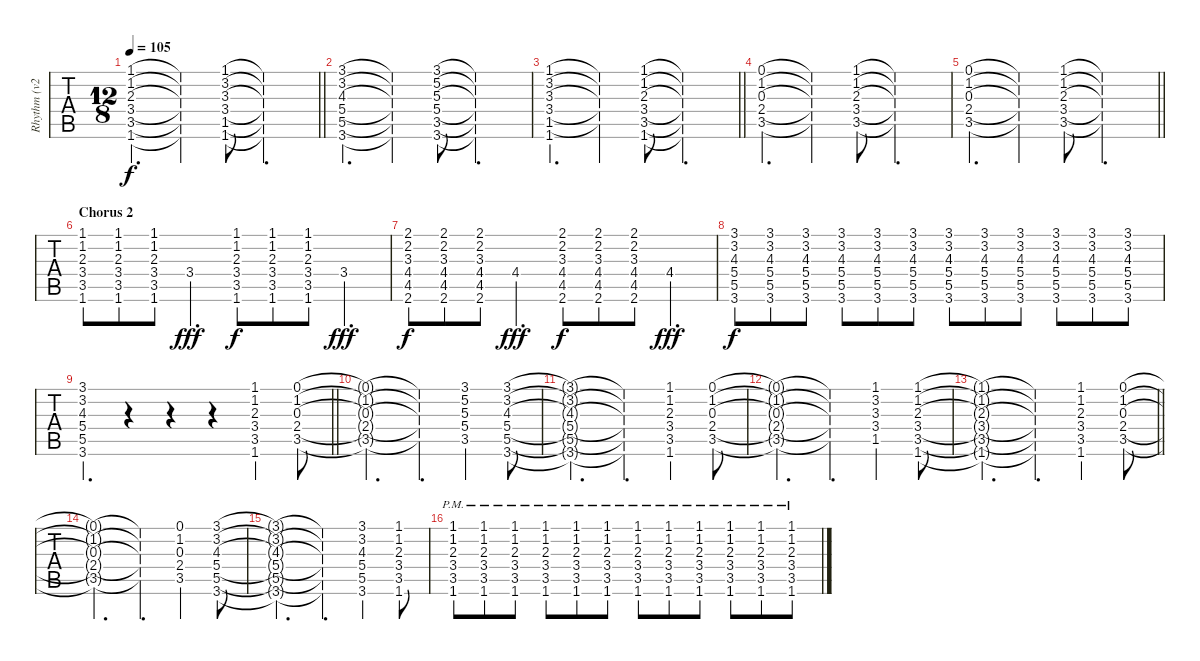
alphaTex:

\track ("Rhythm (v2)" "Rhythm (v2") {instrument electricguitarclean}
\staff {tabs}
\tuning (E4 B3 G3 D3 A2 E2) {hide}
\ts (12 8)
\tempo 105
\clef g2
\barLineRight lightlight
\ks c
(1.1 1.2 2.3 3.4 3.5 1.6).4{d dy f} (1.1{t} 1.2{t} 2.3{t} 3.4{t} 3.5{t} 1.6{t}).4 (1.1 3.2 3.3 3.4 1.5 1.6).8 (1.1{t} 3.2{t} 3.3{t} 3.4{t} 1.5{t} 1.6{t}).2{d} |
(3.1 3.2 4.3 5.4 5.5 3.6).4{d} (3.1{t} 3.2{t} 4.3{t} 5.4{t} 5.5{t} 3.6{t}).4 (3.1 5.2 5.3 5.4 3.5 3.6).8 (3.1{t} 5.2{t} 5.3{t} 5.4{t} 3.5{t} 3.6{t}).2{d} |
\barLineRight lightlight
(1.1 3.2 3.3 3.4 1.5 1.6).4{d} (1.1{t} 3.2{t} 3.3{t} 3.4{t} 1.5{t}).4 (1.1 1.2 2.3 3.4 3.5 1.6).8 (1.1{t} 1.2{t} 2.3{t} 3.4{t} 3.5{t} 1.6{t}).2{d} |
(0.1 1.2 0.3 2.4 3.5).4{d} (0.1{t} 1.2{t} 0.3{t} 2.4{t} 3.5{t}).4 (1.1 1.2 2.3 3.4 3.5).8 (1.1{t} 1.2{t} 2.3{t} 3.4{t} 3.5{t}).2{d} |
\barLineRight lightlight
(0.1 1.2 0.3 2.4 3.5).4{d} (0.1{t} 1.2{t} 0.3{t} 2.4{t} 3.5{t}).4 (1.1 1.2 2.3 3.4 3.5).8 (1.1{t} 1.2{t} 2.3{t} 3.4{t} 3.5{t}).2{d} |
\section ("" "Chorus 2")
(1.1 1.2 2.3 3.4 3.5 1.6).8 (1.1 1.2 2.3 3.4 3.5 1.6).8 (1.1 1.2 2.3 3.4 3.5 1.6).8 3.4.4{d dy fff} (1.1 1.2 2.3 3.4 3.5 1.6).8{dy f} (1.1 1.2 2.3 3.4 3.5 1.6).8 (1.1 1.2 2.3 3.4 3.5 1.6).8 3.4.4{d dy fff} |
(2.1 2.2 3.3 4.4 4.5 2.6).8{dy f} (2.1 2.2 3.3 4.4 4.5 2.6).8 (2.1 2.2 3.3 4.4 4.5 2.6).8 4.4.4{d dy fff} (2.1 2.2 3.3 4.4 4.5 2.6).8{dy f} (2.1 2.2 3.3 4.4 4.5 2.6).8 (2.1 2.2 3.3 4.4 4.5 2.6).8 4.4.4{d dy fff} |
(3.1 3.2 4.3 5.4 5.5 3.6).8{dy f} (3.1 3.2 4.3 5.4 5.5 3.6).8 (3.1 3.2 4.3 5.4 5.5 3.6).8 (3.1 3.2 4.3 5.4 5.5 3.6).8 (3.1 3.2 4.3 5.4 5.5 3.6).8 (3.1 3.2 4.3 5.4 5.5 3.6).8 (3.1 3.2 4.3 5.4 5.5 3.6).8 (3.1 3.2 4.3 5.4 5.5 3.6).8 (3.1 3.2 4.3 5.4 5.5 3.6).8 (3.1 3.2 4.3 5.4 5.5 3.6).8 (3.1 3.2 4.3 5.4 5.5 3.6).8 (3.1 3.2 4.3 5.4 5.5 3.6).8 |
\barLineRight lightlight
(3.1 3.2 4.3 5.4 5.5 3.6).4{d} r.4 r.4 r.4 (1.1 1.2 2.3 3.4 3.5 1.6).4 (0.1 1.2 0.3 2.4 3.5).8 |
(0.1{t} 1.2{t} 0.3{t} 2.4{t} 3.5{t}).2{d} (0.1{t} 1.2{t} 0.3{t} 2.4{t} 3.5{t}).4{d} (3.1 5.2 5.3 5.4 3.5).4 (3.1 3.2 4.3 5.4 5.5 3.6).8 |
(3.1{t} 3.2{t} 4.3{t} 5.4{t} 5.5{t} 3.6{t}).2{d} (3.1{t} 3.2{t} 4.3{t} 5.4{t} 5.5{t} 3.6{t}).4{d} (1.1 1.2 2.3 3.4 3.5 1.6).4 (0.1 1.2 0.3 2.4 3.5).8 |
(0.1{t} 1.2{t} 0.3{t} 2.4{t} 3.5{t}).2{d} (0.1{t} 1.2{t} 0.3{t} 2.4{t} 3.5{t}).4{d} (1.1 3.2 3.3 3.4 1.5).4 (1.1 1.2 2.3 3.4 3.5 1.6).8 |
\barLineRight lightlight
(1.1{t} 1.2{t} 2.3{t} 3.4{t} 3.5{t} 1.6{t}).2{d} (1.1{t} 1.2{t} 2.3{t} 3.4{t} 3.5{t} 1.6{t}).4{d} (1.1 1.2 2.3 3.4 3.5 1.6).4 (0.1 1.2 0.3 2.4 3.5).8 |
(0.1{t} 1.2{t} 0.3{t} 2.4{t} 3.5{t}).2{d} (0.1{t} 1.2{t} 0.3{t} 2.4{t} 3.5{t}).4{d} (0.1 1.2 0.3 2.4 3.5).4 (3.1 3.2 4.3 5.4 5.5 3.6).8 |
(3.1{t} 3.2{t} 4.3{t} 5.4{t} 5.5{t} 3.6{t}).2{d} (3.1{t} 3.2{t} 4.3{t} 5.4{t} 5.5{t} 3.6{t}).4{d} (3.1 3.2 4.3 5.4 5.5 3.6).4 (1.1 1.2 2.3 3.4 3.5 1.6).8 |
(1.1 1.2 2.3 3.4 3.5{pm} 1.6{pm}).8 (1.1 1.2 2.3 3.4 3.5{pm} 1.6{pm}).8 (1.1 1.2 2.3 3.4 3.5{pm} 1.6{pm}).8 (1.1 1.2 2.3 3.4 3.5{pm} 1.6{pm}).8 (1.1 1.2 2.3 3.4 3.5{pm} 1.6{pm}).8 (1.1 1.2 2.3 3.4 3.5{pm} 1.6{pm}).8 (1.1 1.2 2.3 3.4 3.5{pm} 1.6{pm}).8 (1.1 1.2 2.3 3.4 3.5{pm} 1.6{pm}).8 (1.1 1.2 2.3 3.4 3.5{pm} 1.6{pm}).8 (1.1 1.2 2.3 3.4 3.5{pm} 1.6{pm}).8 (1.1 1.2 2.3 3.4 3.5{pm} 1.6{pm}).8 (1.1 1.2 2.3 3.4 3.5{pm} 1.6{pm}).8
